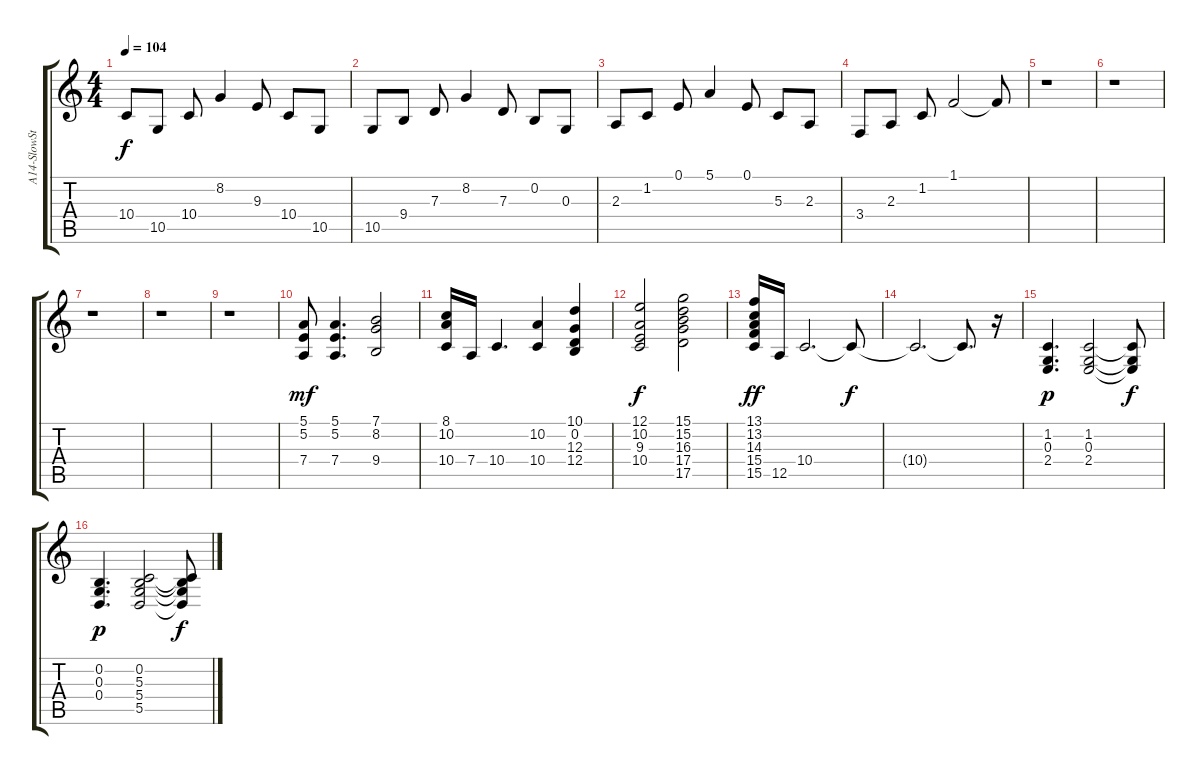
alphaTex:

\track ("A14-SlowStrings2" "A14-SlowSt") {instrument stringensemble2}
\staff {score tabs}
\tuning (E4 B3 G3 D3 A2 E2) {hide}
\ts (4 4)
\tempo 104
\clef g2
\ks c
10.4.8{dy f} 10.5.8 10.4.8 8.2.4 9.3.8 10.4.8 10.5.8 |
10.5.8 9.4.8 7.3.8 8.2.4 7.3.8 0.2.8 0.3.8 |
2.3.8 1.2.8 0.1.8 5.1.4 0.1.8 5.3.8 2.3.8 |
3.4.8 2.3.8 1.2.8 1.1.2 1.1{t}.8 |
r.1 |
r.1 |
r.1 |
r.1 |
r.1 |
(5.1 5.2 7.4).8{dy mf} (5.1 5.2 7.4).4{d} (7.1 8.2 9.4).2 |
(8.1 10.2 10.4).16 7.4.16 10.4.4{d} (10.2 10.4).4 (10.1 0.2 12.3 12.4).4 |
(12.1 10.2 9.3 10.4).2{dy f} (15.1 15.2 16.3 17.4 17.5).2 |
(13.1 13.2 14.3 15.4 15.5).16{dy ff} 12.5.16 10.4.2{d} 10.4{t}.8{dy f} |
10.4{t}.2{d} 10.4{t}.8{d} r.16 |
(1.2 0.3 2.4).4{d dy p instrument synthstrings1} (1.2 0.3 2.4).2 (1.2{t} 0.3{t} 2.4{t}).8{dy f} |
(0.2 0.3 0.4).4{d dy p} (0.2 5.3 5.4 5.5).2 (0.2{t} 5.3{t} 5.4{t} 5.5{t}).8{dy f}
